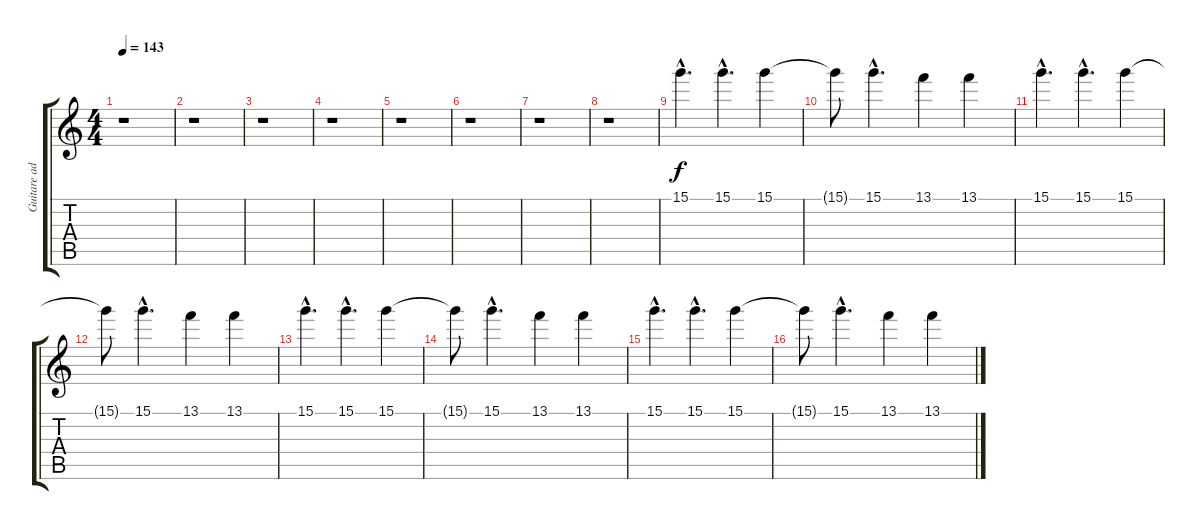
\track ("Guitare aditionnelle" "Guitare ad") {instrument distortionguitar}
\staff {score tabs}
\tuning (E4 B3 G3 D3 A2 E2) {hide}
\ts (4 4)
\tempo 143
\clef g2
\ks c
r.1{dy f} |
r.1 |
r.1 |
r.1 |
r.1 |
r.1 |
r.1 |
r.1 |
15.1{hac}.4{d} 15.1{hac}.4{d} 15.1.4 |
15.1{t}.8 15.1{hac}.4{d} 13.1.4 13.1.4 |
15.1{hac}.4{d} 15.1{hac}.4{d} 15.1.4 |
15.1{t}.8 15.1{hac}.4{d} 13.1.4 13.1.4 |
15.1{hac}.4{d} 15.1{hac}.4{d} 15.1.4 |
15.1{t}.8 15.1{hac}.4{d} 13.1.4 13.1.4 |
15.1{hac}.4{d} 15.1{hac}.4{d} 15.1.4 |
15.1{t}.8 15.1{hac}.4{d} 13.1.4 13.1.4
